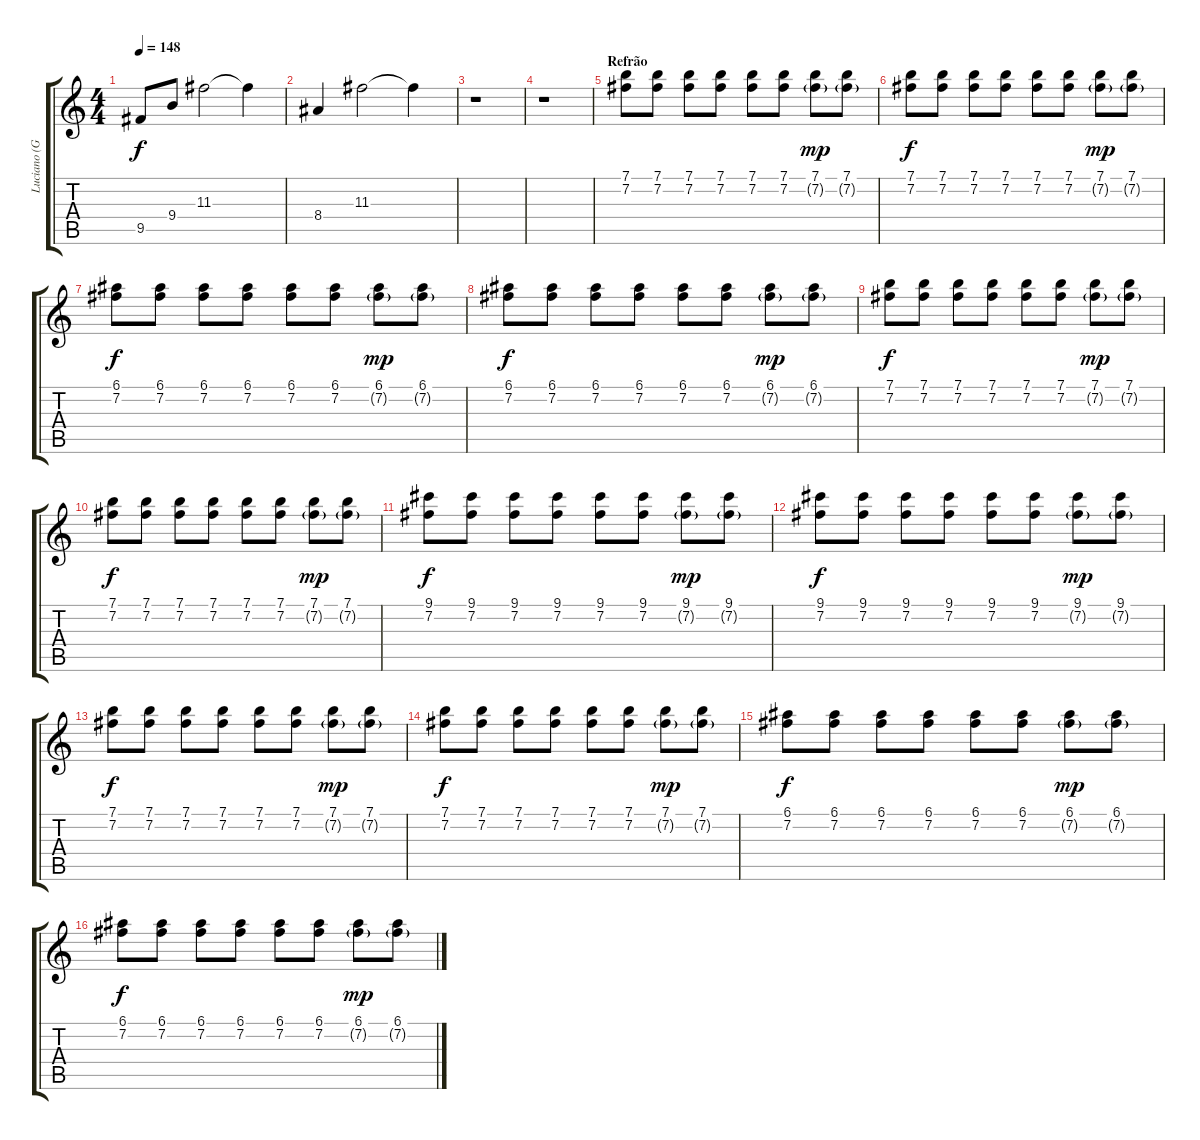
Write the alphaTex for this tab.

\track ("Luciano (Guitarra Solo)" "Luciano (G") {instrument distortionguitar}
\staff {score tabs}
\tuning (E4 B3 G3 D3 A2 E2) {hide}
\ts (4 4)
\tempo 148
\clef g2
\ks c
9.5.8{dy f} 9.4.8 11.3.2 11.3{t}.4 |
8.4.4 11.3.2 11.3{t}.4 |
r.1 |
r.1 |
\section ("" "Refrão")
(7.1 7.2).8{volume 15 instrument distortionguitar} (7.1 7.2).8 (7.1 7.2).8 (7.1 7.2).8 (7.1 7.2).8 (7.1 7.2).8 (7.1 7.2{g}).8{dy mp} (7.1 7.2{g}).8 |
(7.1 7.2).8{dy f} (7.1 7.2).8 (7.1 7.2).8 (7.1 7.2).8 (7.1 7.2).8 (7.1 7.2).8 (7.1 7.2{g}).8{dy mp} (7.1 7.2{g}).8 |
(6.1 7.2).8{dy f} (6.1 7.2).8 (6.1 7.2).8 (6.1 7.2).8 (6.1 7.2).8 (6.1 7.2).8 (6.1 7.2{g}).8{dy mp} (6.1 7.2{g}).8 |
(6.1 7.2).8{dy f} (6.1 7.2).8 (6.1 7.2).8 (6.1 7.2).8 (6.1 7.2).8 (6.1 7.2).8 (6.1 7.2{g}).8{dy mp} (6.1 7.2{g}).8 |
(7.1 7.2).8{dy f} (7.1 7.2).8 (7.1 7.2).8 (7.1 7.2).8 (7.1 7.2).8 (7.1 7.2).8 (7.1 7.2{g}).8{dy mp} (7.1 7.2{g}).8 |
(7.1 7.2).8{dy f} (7.1 7.2).8 (7.1 7.2).8 (7.1 7.2).8 (7.1 7.2).8 (7.1 7.2).8 (7.1 7.2{g}).8{dy mp} (7.1 7.2{g}).8 |
(9.1 7.2).8{dy f} (9.1 7.2).8 (9.1 7.2).8 (9.1 7.2).8 (9.1 7.2).8 (9.1 7.2).8 (9.1 7.2{g}).8{dy mp} (9.1 7.2{g}).8 |
(9.1 7.2).8{dy f} (9.1 7.2).8 (9.1 7.2).8 (9.1 7.2).8 (9.1 7.2).8 (9.1 7.2).8 (9.1 7.2{g}).8{dy mp} (9.1 7.2{g}).8 |
(7.1 7.2).8{dy f} (7.1 7.2).8 (7.1 7.2).8 (7.1 7.2).8 (7.1 7.2).8 (7.1 7.2).8 (7.1 7.2{g}).8{dy mp} (7.1 7.2{g}).8 |
(7.1 7.2).8{dy f} (7.1 7.2).8 (7.1 7.2).8 (7.1 7.2).8 (7.1 7.2).8 (7.1 7.2).8 (7.1 7.2{g}).8{dy mp} (7.1 7.2{g}).8 |
(6.1 7.2).8{dy f} (6.1 7.2).8 (6.1 7.2).8 (6.1 7.2).8 (6.1 7.2).8 (6.1 7.2).8 (6.1 7.2{g}).8{dy mp} (6.1 7.2{g}).8 |
(6.1 7.2).8{dy f} (6.1 7.2).8 (6.1 7.2).8 (6.1 7.2).8 (6.1 7.2).8 (6.1 7.2).8 (6.1 7.2{g}).8{dy mp} (6.1 7.2{g}).8
